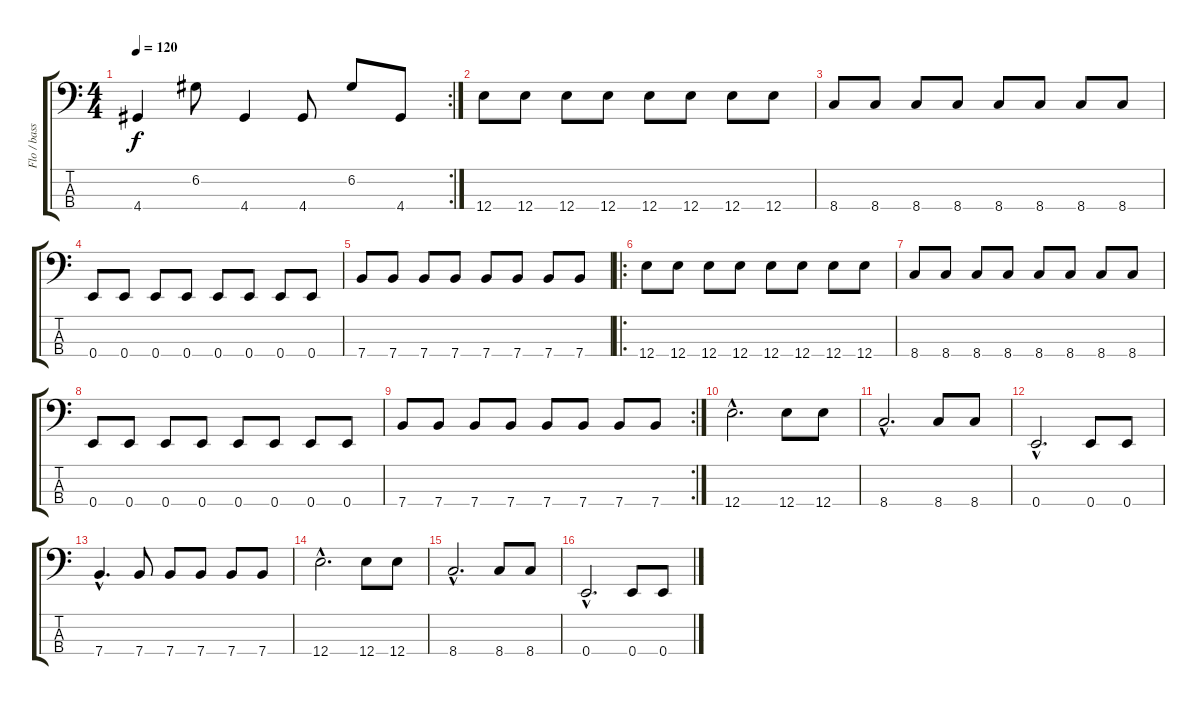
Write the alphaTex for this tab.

\track ("Flo / bass" "Flo / bass") {instrument slapbass1}
\staff {score tabs}
\tuning (G2 D2 A1 E1) {hide}
\rc 2
\ts (4 4)
\tempo 120
\clef f4
\ks c
4.4.4{dy f} 6.2.8 4.4.4 4.4.8 6.2.8 4.4.8 |
12.4.8{instrument electricbassfinger} 12.4.8 12.4.8 12.4.8 12.4.8 12.4.8 12.4.8 12.4.8 |
8.4.8 8.4.8 8.4.8 8.4.8 8.4.8 8.4.8 8.4.8 8.4.8 |
0.4.8 0.4.8 0.4.8 0.4.8 0.4.8 0.4.8 0.4.8 0.4.8 |
7.4.8 7.4.8 7.4.8 7.4.8 7.4.8 7.4.8 7.4.8 7.4.8 |
\ro
12.4.8{instrument electricbassfinger} 12.4.8 12.4.8 12.4.8 12.4.8 12.4.8 12.4.8 12.4.8 |
8.4.8 8.4.8 8.4.8 8.4.8 8.4.8 8.4.8 8.4.8 8.4.8 |
0.4.8 0.4.8 0.4.8 0.4.8 0.4.8 0.4.8 0.4.8 0.4.8 |
\rc 2
7.4.8 7.4.8 7.4.8 7.4.8 7.4.8 7.4.8 7.4.8 7.4.8 |
12.4{hac}.2{d instrument slapbass1} 12.4.8 12.4.8 |
8.4{hac}.2{d} 8.4.8 8.4.8 |
0.4{hac}.2{d} 0.4.8 0.4.8 |
7.4{hac}.4{d} 7.4.8 7.4.8 7.4.8 7.4.8 7.4.8 |
12.4{hac}.2{d instrument slapbass1} 12.4.8 12.4.8 |
8.4{hac}.2{d} 8.4.8 8.4.8 |
0.4{hac}.2{d} 0.4.8 0.4.8
